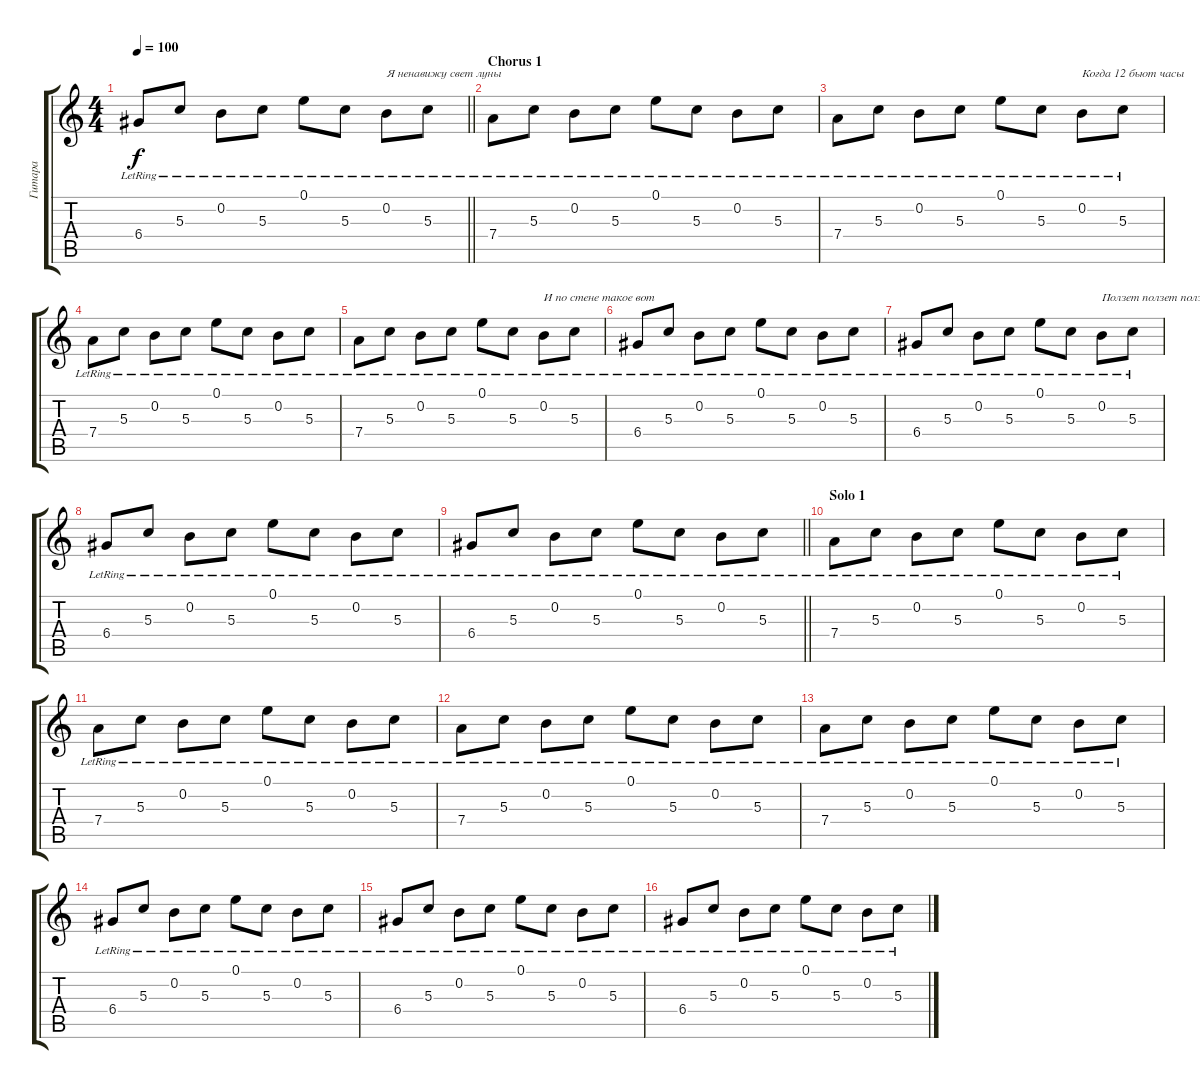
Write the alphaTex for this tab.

\track ("Гитара" "Гитара") {instrument acousticguitarsteel}
\staff {score tabs}
\tuning (E4 B3 G3 D3 A2 E2) {hide}
\ts (4 4)
\tempo 100
\clef g2
\barLineRight lightlight
\ks c
6.4{lr}.8{dy f} 5.3{lr}.8 0.2{lr}.8 5.3{lr}.8 0.1{lr}.8 5.3{lr}.8 0.2{lr}.8{txt "Я ненавижу свет луны"} 5.3{lr}.8 |
\section ("" "Chorus 1")
7.4{lr}.8 5.3{lr}.8 0.2{lr}.8 5.3{lr}.8 0.1{lr}.8 5.3{lr}.8 0.2{lr}.8 5.3{lr}.8 |
7.4{lr}.8 5.3{lr}.8 0.2{lr}.8 5.3{lr}.8 0.1{lr}.8 5.3{lr}.8 0.2{lr}.8{txt "Когда 12 бьют часы"} 5.3{lr}.8 |
7.4{lr}.8 5.3{lr}.8 0.2{lr}.8 5.3{lr}.8 0.1{lr}.8 5.3{lr}.8 0.2{lr}.8 5.3{lr}.8 |
7.4{lr}.8 5.3{lr}.8 0.2{lr}.8 5.3{lr}.8 0.1{lr}.8 5.3{lr}.8 0.2{lr}.8{txt "И по стене такое вот"} 5.3{lr}.8 |
6.4{lr}.8 5.3{lr}.8 0.2{lr}.8 5.3{lr}.8 0.1{lr}.8 5.3{lr}.8 0.2{lr}.8 5.3{lr}.8 |
6.4{lr}.8 5.3{lr}.8 0.2{lr}.8 5.3{lr}.8 0.1{lr}.8 5.3{lr}.8 0.2{lr}.8{txt "Ползет ползет ползет ползет ползет"} 5.3{lr}.8 |
6.4{lr}.8 5.3{lr}.8 0.2{lr}.8 5.3{lr}.8 0.1{lr}.8 5.3{lr}.8 0.2{lr}.8 5.3{lr}.8 |
\barLineRight lightlight
6.4{lr}.8 5.3{lr}.8 0.2{lr}.8 5.3{lr}.8 0.1{lr}.8 5.3{lr}.8 0.2{lr}.8 5.3{lr}.8 |
\section ("" "Solo 1")
7.4{lr}.8 5.3{lr}.8 0.2{lr}.8 5.3{lr}.8 0.1{lr}.8 5.3{lr}.8 0.2{lr}.8 5.3{lr}.8 |
7.4{lr}.8 5.3{lr}.8 0.2{lr}.8 5.3{lr}.8 0.1{lr}.8 5.3{lr}.8 0.2{lr}.8 5.3{lr}.8 |
7.4{lr}.8 5.3{lr}.8 0.2{lr}.8 5.3{lr}.8 0.1{lr}.8 5.3{lr}.8 0.2{lr}.8 5.3{lr}.8 |
7.4{lr}.8 5.3{lr}.8 0.2{lr}.8 5.3{lr}.8 0.1{lr}.8 5.3{lr}.8 0.2{lr}.8 5.3{lr}.8 |
6.4{lr}.8 5.3{lr}.8 0.2{lr}.8 5.3{lr}.8 0.1{lr}.8 5.3{lr}.8 0.2{lr}.8 5.3{lr}.8 |
6.4{lr}.8 5.3{lr}.8 0.2{lr}.8 5.3{lr}.8 0.1{lr}.8 5.3{lr}.8 0.2{lr}.8 5.3{lr}.8 |
6.4{lr}.8 5.3{lr}.8 0.2{lr}.8 5.3{lr}.8 0.1{lr}.8 5.3{lr}.8 0.2{lr}.8 5.3{lr}.8
